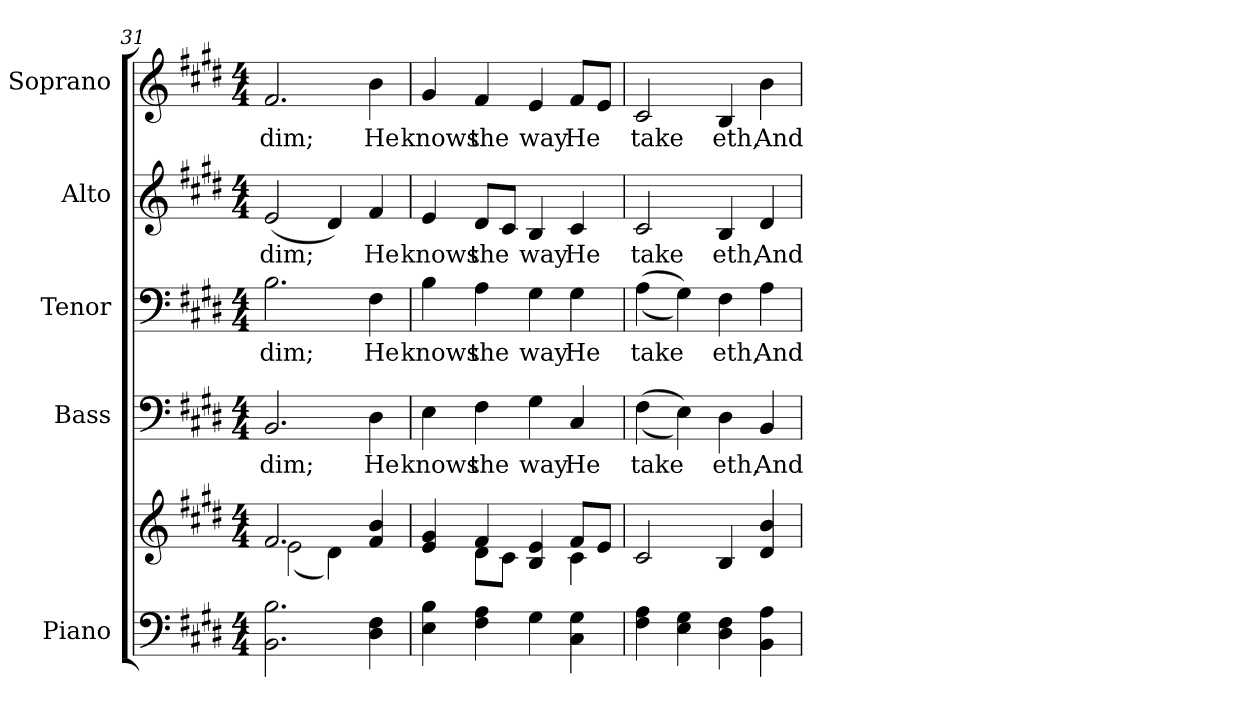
**kern	**kern	**kern	**text	**kern	**text	**kern	**text	**kern	**text
*part5	*part5	*part4	*part4	*part3	*part3	*part2	*part2	*part1	*part1
*staff6	*staff5	*staff4	*staff4	*staff3	*staff3	*staff2	*staff2	*staff1	*staff1
*I"Piano	*	*I"Bass	*	*I"Tenor	*	*I"Alto	*	*I"Soprano	*
*I'Pno.	*	*I'B.	*	*I'T.	*	*I'A.	*	*I'S.	*
!!LO:PB:g=z
*clefF4	*clefG2	*clefF4	*	*clefF4	*	*clefG2	*	*clefG2	*
*k[f#c#g#d#]	*k[f#c#g#d#]	*k[f#c#g#d#]	*	*k[f#c#g#d#]	*	*k[f#c#g#d#]	*	*k[f#c#g#d#]	*
*E:	*E:	*E:	*	*E:	*	*E:	*	*E:	*
*M4/4	*M4/4	*M4/4	*	*M4/4	*	*M4/4	*	*M4/4	*
=31	=31	=31	=31	=31	=31	=31	=31	=31	=31
*	*^	*	*	*	*	*	*	*	*
!	!	!	!	!LO:LY:b:color=#000000	!	!	!	!	!	!
!	!	!	!	!	!	!LO:LY:b:color=#000000	!	!	!	!
!	!	!	!	!	!	!	!	!LO:LY:b:color=#000000	!	!
!	!	!	!	!	!	!	!	!	!	!LO:LY:b:color=#000000
2.BBi\ 2.Bi	2.f#i/	(2ei\	2.BBi/	dim;	2.Bi\	dim;	(2ei/	dim;	2.f#i/	dim;
.	.	4d#i\)	.	.	.	.	4d#i/)	.	.	.
!	!	!	!	!LO:LY:b:color=#000000	!	!	!	!	!	!
!	!	!	!	!	!	!LO:LY:b:color=#000000	!	!	!	!
!	!	!	!	!	!	!	!	!LO:LY:b:color=#000000	!	!
!	!	!	!	!	!	!	!	!	!	!LO:LY:b:color=#000000
4D#i\ 4F#i	4f#i/ 4bi	4ryy	4D#i\	He	4F#i\	He	4f#i/	He	4bi\	He
=32	=32	=32	=32	=32	=32	=32	=32	=32	=32	=32
!	!	!	!	!LO:LY:b:color=#000000	!	!	!	!	!	!
!	!	!	!	!	!	!LO:LY:b:color=#000000	!	!	!	!
!	!	!	!	!	!	!	!	!LO:LY:b:color=#000000	!	!
!	!	!	!	!	!	!	!	!	!	!LO:LY:b:color=#000000
4Ei\ 4Bi	4ei/ 4g#i	4ryy	4Ei\	knows	4Bi\	knows	4ei/	knows	4g#i/	knows
!	!	!	!	!LO:LY:b:color=#000000	!	!	!	!	!	!
!	!	!	!	!	!	!LO:LY:b:color=#000000	!	!	!	!
!	!	!	!	!	!	!	!	!LO:LY:b:color=#000000	!	!
!	!	!	!	!	!	!	!	!	!	!LO:LY:b:color=#000000
4F#i\ 4Ai	4f#i/	8d#i\L	4F#i\	the	4Ai\	the	8d#i/L	the	4f#i/	the
.	.	8c#i\J	.	.	.	.	8c#i/J	.	.	.
!	!	!	!	!LO:LY:b:color=#000000	!	!	!	!	!	!
!	!	!	!	!	!	!LO:LY:b:color=#000000	!	!	!	!
!	!	!	!	!	!	!	!	!LO:LY:b:color=#000000	!	!
!	!	!	!	!	!	!	!	!	!	!LO:LY:b:color=#000000
4G#i\	4Bi/ 4ei	4ryy	4G#i\	way	4G#i\	way	4Bi/	way	4ei/	way
!	!	!	!	!LO:LY:b:color=#000000	!	!	!	!	!	!
!	!	!	!	!	!	!LO:LY:b:color=#000000	!	!	!	!
!	!	!	!	!	!	!	!	!LO:LY:b:color=#000000	!	!
!	!	!	!	!	!	!	!	!	!	!LO:LY:b:color=#000000
4C#i\ 4G#i	8f#i/L	4c#i\	4C#i/	He	4G#i\	He	4c#i/	He	8f#i/L	He
.	8ei/J	.	.	.	.	.	.	.	8ei/J	.
*	*v	*v	*	*	*	*	*	*	*	*
!!LO:PB:g=z
=33	=33	=33	=33	=33	=33	=33	=33	=33	=33
!	!	!	!LO:LY:b:color=#000000	!	!	!	!	!	!
!	!	!	!	!	!LO:LY:b:color=#000000	!	!	!	!
!	!	!	!	!	!	!	!LO:LY:b:color=#000000	!	!
!	!	!	!	!	!	!	!	!	!LO:LY:b:color=#000000
4F#i\ 4Ai	2c#i/	((4F#i\	take	((4Ai\	take	2c#i/	take	2c#i/	take
4Ei\ 4G#i	.	4Ei\))	.	4G#i\))	.	.	.	.	.
!	!	!	!LO:LY:b:color=#000000	!	!	!	!	!	!
!	!	!	!	!	!LO:LY:b:color=#000000	!	!	!	!
!	!	!	!	!	!	!	!LO:LY:b:color=#000000	!	!
!	!	!	!	!	!	!	!	!	!LO:LY:b:color=#000000
4D#i\ 4F#i	4Bi/	4D#i\	eth,	4F#i\	eth,	4Bi/	eth,	4Bi/	eth,
!	!	!	!LO:LY:b:color=#000000	!	!	!	!	!	!
!	!	!	!	!	!LO:LY:b:color=#000000	!	!	!	!
!	!	!	!	!	!	!	!LO:LY:b:color=#000000	!	!
!	!	!	!	!	!	!	!	!	!LO:LY:b:color=#000000
4BBi\ 4Ai	4d#i/ 4bi	4BBi/	And	4Ai\	And	4d#i/	And	4bi\	And
=	=	=	=	=	=	=	=	=	=
*-	*-	*-	*-	*-	*-	*-	*-	*-	*-
